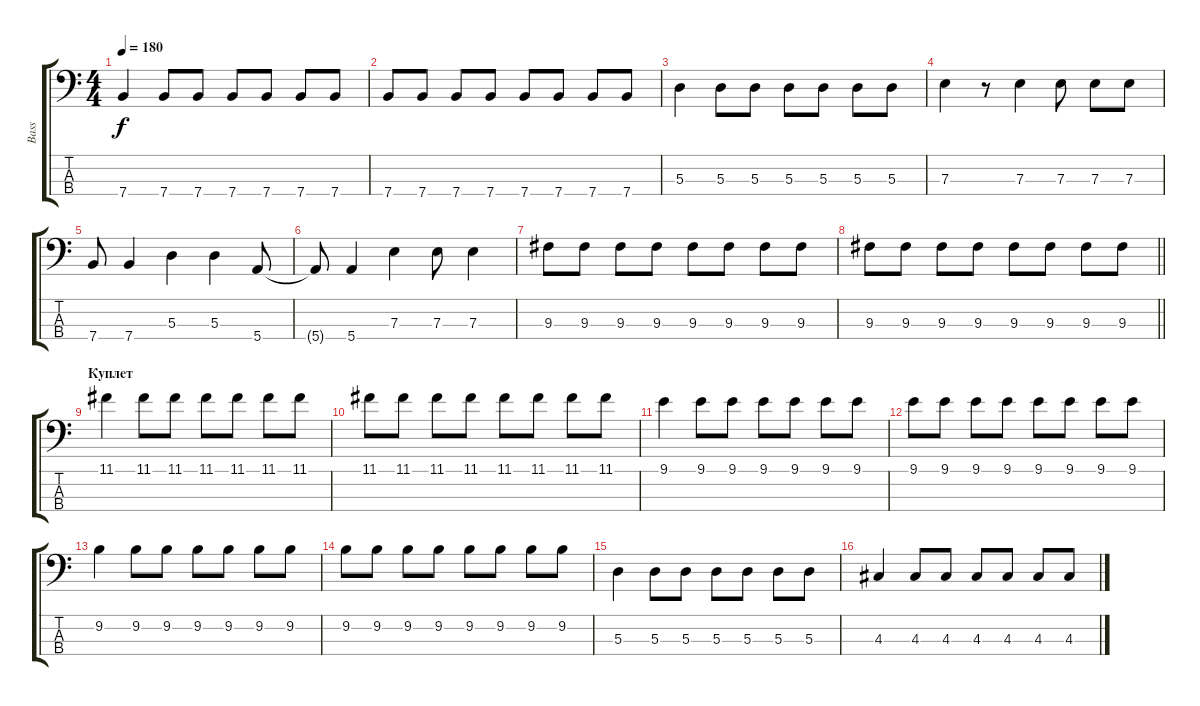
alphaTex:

\track ("Bass" "Bass") {instrument electricbassfinger}
\staff {score tabs}
\tuning (G2 D2 A1 E1) {hide}
\ts (4 4)
\tempo 180
\clef f4
\ks c
7.4.4{dy f} 7.4.8 7.4.8 7.4.8 7.4.8 7.4.8 7.4.8 |
7.4.8 7.4.8 7.4.8 7.4.8 7.4.8 7.4.8 7.4.8 7.4.8 |
5.3.4 5.3.8 5.3.8 5.3.8 5.3.8 5.3.8 5.3.8 |
7.3.4 r.8 7.3.4 7.3.8 7.3.8 7.3.8 |
7.4.8 7.4.4 5.3.4 5.3.4 5.4.8 |
5.4{t}.8 5.4.4 7.3.4 7.3.8 7.3.4 |
9.3.8 9.3.8 9.3.8 9.3.8 9.3.8 9.3.8 9.3.8 9.3.8 |
\barLineRight lightlight
9.3.8 9.3.8 9.3.8 9.3.8 9.3.8 9.3.8 9.3.8 9.3.8 |
\section ("" "Куплет")
11.1.4 11.1.8 11.1.8 11.1.8 11.1.8 11.1.8 11.1.8 |
11.1.8 11.1.8 11.1.8 11.1.8 11.1.8 11.1.8 11.1.8 11.1.8 |
9.1.4 9.1.8 9.1.8 9.1.8 9.1.8 9.1.8 9.1.8 |
9.1.8 9.1.8 9.1.8 9.1.8 9.1.8 9.1.8 9.1.8 9.1.8 |
9.2.4 9.2.8 9.2.8 9.2.8 9.2.8 9.2.8 9.2.8 |
9.2.8 9.2.8 9.2.8 9.2.8 9.2.8 9.2.8 9.2.8 9.2.8 |
5.3.4 5.3.8 5.3.8 5.3.8 5.3.8 5.3.8 5.3.8 |
4.3.4 4.3.8 4.3.8 4.3.8 4.3.8 4.3.8 4.3.8
